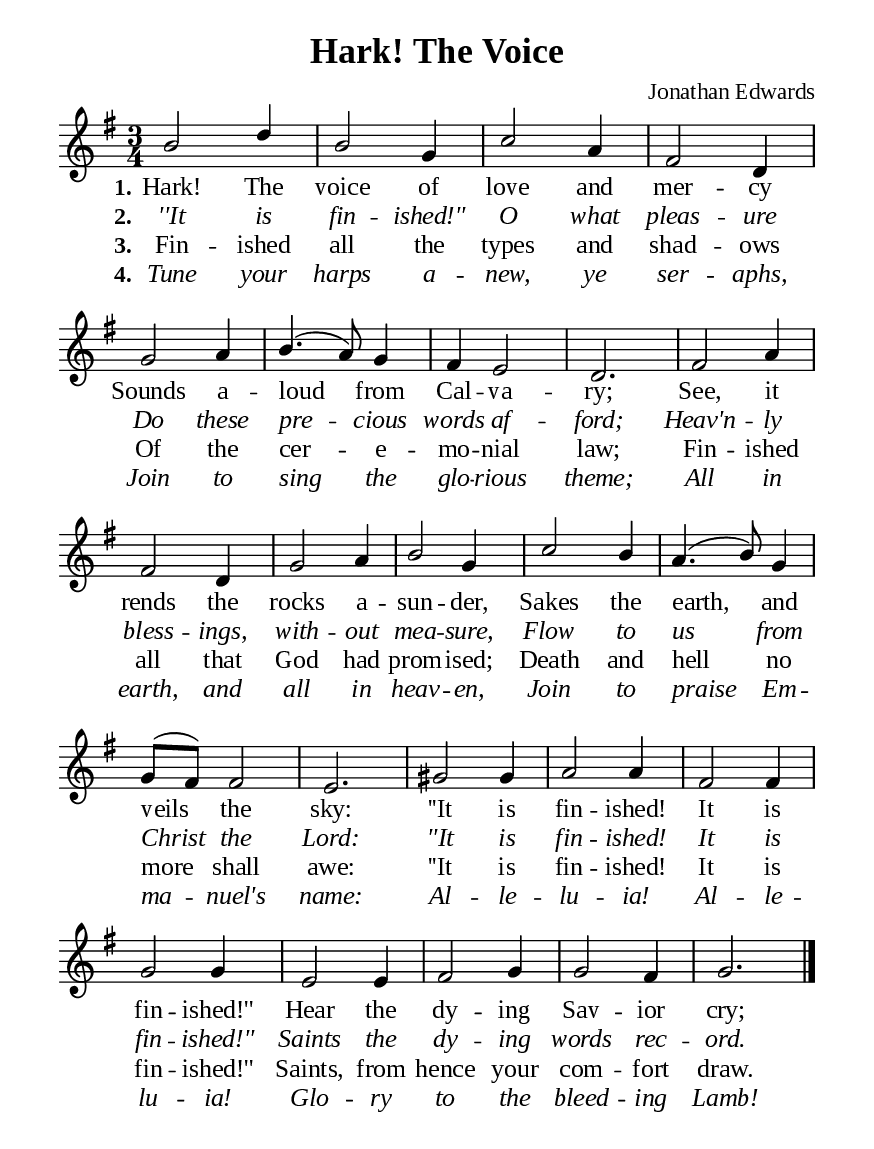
\version "2.18.2"

\header {
  title = "Hark! The Voice"
  composer = "Jonathan Edwards"
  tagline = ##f
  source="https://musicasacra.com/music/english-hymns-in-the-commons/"
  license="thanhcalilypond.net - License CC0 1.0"
}

global= {
  \key g \major
  \time 3/4
  \override Score.BarNumber.break-visibility = ##(#f #f #f)
  \override Lyrics.LyricSpace.minimum-distance = #3.0
}

\paper {
  #(set-paper-size "a5")
  top-margin = 10\mm
  bottom-margin = 5\mm
  left-margin = 10\mm
  right-margin = 10\mm
  indent = #0
  #(define fonts
	 (make-pango-font-tree "Liberation Serif"
	 		       "Liberation Serif"
			       "Liberation Serif"
			       (/ 20 20)))
  system-system-spacing = #'((basic-distance . 3) (padding . 3))
}

printItalic = \with {
  \override LyricText.font-shape = #'italic
}

% Verse music
musicVerseSoprano = \relative c'' {
  b2 d4 |
  b2 g4 |
  c2 a4 |
  fis2 d4 |
  g2 a4 |
  b4. (a8) g4 |
  fis e2 |
  d2. |
  fis2 a4 |
  fis2 d4 |
  g2 a4 |
  b2 g4 |
  c2 b4 |
  a4. (b8) g4 |
  g8 (fis) fis2 |
  e2. |
  gis2 gis4 |
  a2 a4 |
  fis2 fis4 |
  g2 g4 |
  e2 e4 |
  fis2 g4 |
  g2 fis4 |
  g2. \bar "|."
}

% Verse lyrics
verseOne = \lyricmode {
  \set stanza = #"1."
  Hark! The voice of love and mer -- cy
  Sounds a -- loud from Cal -- va -- ry;
  See, it rends the rocks a -- sun -- der,
  Sakes the earth, and veils the sky:
  ''It is fin -- ished! It is fin -- ished!''
  Hear the dy -- ing Sav -- ior cry;
}

verseTwo = \lyricmode {
  \set stanza = #"2."
  ''It is fin -- ished!'' O what pleas -- ure
  Do these pre -- cious words af -- ford;
  Heav'n -- ly bless -- ings, with -- out mea -- sure,
  Flow to us from Christ the Lord:
  ''It is fin -- ished! It is fin -- ished!''
  Saints the dy -- ing words rec -- ord.
}

verseThree = \lyricmode {
  \set stanza = #"3."
  Fin -- ished all the types and shad -- ows
  Of the cer -- e -- mo -- nial law;
  Fin -- ished all that God had prom -- ised;
  Death and hell no more shall awe:
  ''It is fin -- ished! It is fin -- ished!''
  Saints, from hence your com -- fort draw.
}

verseFour = \lyricmode {
  \set stanza = #"4."
  Tune your harps a -- new, ye ser -- aphs,
  Join to sing the glo -- rious theme;
  All in earth, and all in heav -- en,
  Join to praise Em -- ma -- nuel's name:
  Al -- le -- lu -- ia! Al -- le -- lu -- ia!
  Glo -- ry to the bleed -- ing Lamb!
}

% Layout
\score {
    \new ChoirStaff <<
      \new Staff <<
        \clef "treble"
        \new Voice = "sopranos" { \global \stemUp \slurUp \musicVerseSoprano }
      >>
      \new Lyrics \lyricsto sopranos \verseOne
      \new Lyrics \printItalic \lyricsto sopranos \verseTwo
      \new Lyrics \lyricsto sopranos \verseThree
      \new Lyrics \printItalic \lyricsto sopranos \verseFour
    >>
}
